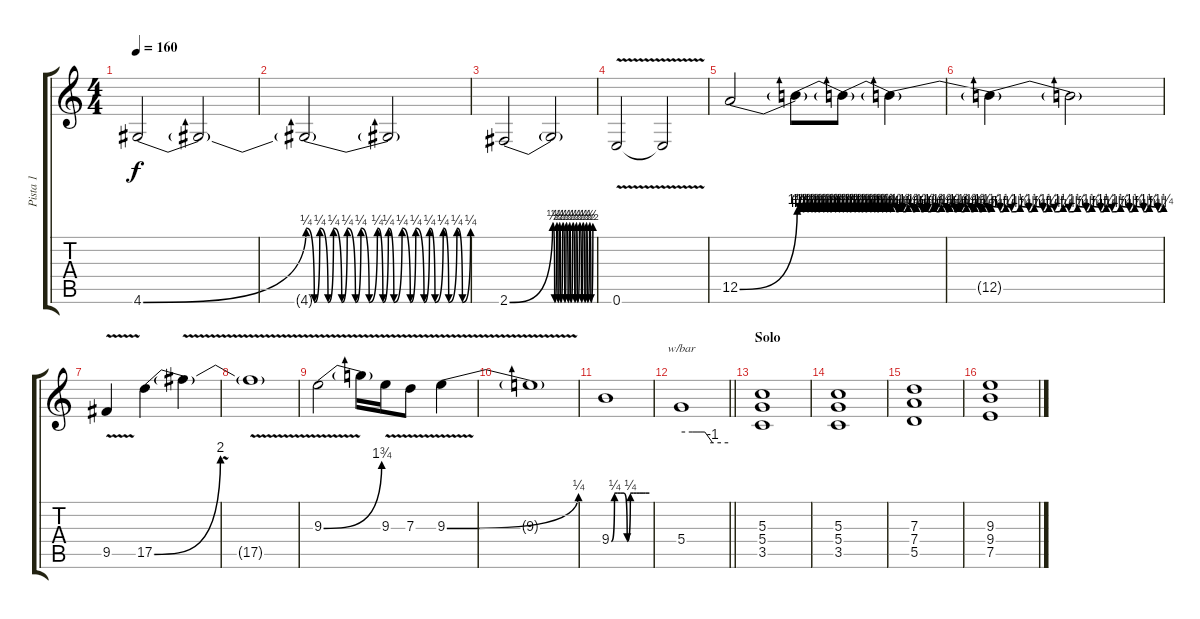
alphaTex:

\track ("Pista 1" "Pista 1") {instrument overdrivenguitar}
\staff {score tabs}
\tuning (E4 B3 G3 D3 A2 E2) {hide}
\ts (4 4)
\tempo 160
\clef g2
\ks c
4.6{be (bend 0 0 60 1)}.2{dy f} 4.6{t}.2 |
4.6{be (custom 0 1 3 0 5 1 8 0 10 1 13 0 15 1 18 0 20 1 23 0 26 1 28 0 30 1 32 0 35 1 38 0 40 1 43 0 45 1 47 0 50 1 52 0 55 1 57 0 60 1) t}.2 4.6{t}.2 |
2.6{be (bend 0 0 60 2)}.2 2.6{be (custom 0 2 3 0 6 2 8 0 10 2 12 0 15 2 18 0 20 2 23 0 25 2 27 0 30 2 33 0 35 2 37 0 40 2 43 0 45 2 48 0 50 2 52 0 55 2 57 0 60 2) t}.2 |
0.6{v}.2 0.6{t}.2 |
12.5{be (bend 0 0 60 5)}.2 12.5{be (custom 0 5 3 4 5 5 7 4 10 5 13 4 15 5 18 4 20 5 22 4 25 5 27 4 30 5 33 4 35 5 38 4 40 5 42 4 45 5 48 4 50 5 53 4 55 5 58 4 60 5) t}.8 12.5{be (custom 0 5 3 4 5 5 7 4 10 5 13 4 15 5 18 4 20 5 22 4 25 5 27 4 30 5 33 4 35 5 38 4 40 5 42 4 45 5 48 4 50 5 53 4 55 5 58 4 60 5) t}.8 12.5{be (custom 0 5 3 4 5 5 7 4 10 5 13 4 15 5 18 4 20 5 22 4 25 5 27 4 30 5 33 4 35 5 38 4 40 5 42 4 45 5 48 4 50 5 53 4 55 5 58 4 60 5) t}.4 |
12.5{be (custom 0 5 3 4 5 5 7 4 10 5 13 4 15 5 18 4 20 5 22 4 25 5 27 4 30 5 33 4 35 5 38 4 40 5 42 4 45 5 48 4 50 5 53 4 55 5 58 4 60 5) t}.4 12.5{t}.2 |
9.5{v}.4 17.5{be (bend 0 0 60 8)}.4 17.5{v t}.4 |
17.5{t}.1 |
9.3{be (bend 0 0 60 7) v}.2 9.3{t}.16 9.3{v}.16 7.3{v}.8 9.3{be (bend 0 0 60 1) v}.4 |
9.3{t}.1 |
9.4{be (custom 0 0 5 1 10 1 15 1 20 1 25 0 30 1 35 1 40 1 45 1 50 1 54 1 60 1)}.1 |
\barLineRight lightlight
5.4.1{tbe (custom default 0 0 14 0 20 0 25 0 30 0 40 -4 60 -4)} |
\section ("" "Solo")
(5.3 5.4 3.5).1 |
(5.3 5.4 3.5).1 |
(7.3 7.4 5.5).1 |
(9.3 9.4 7.5).1
